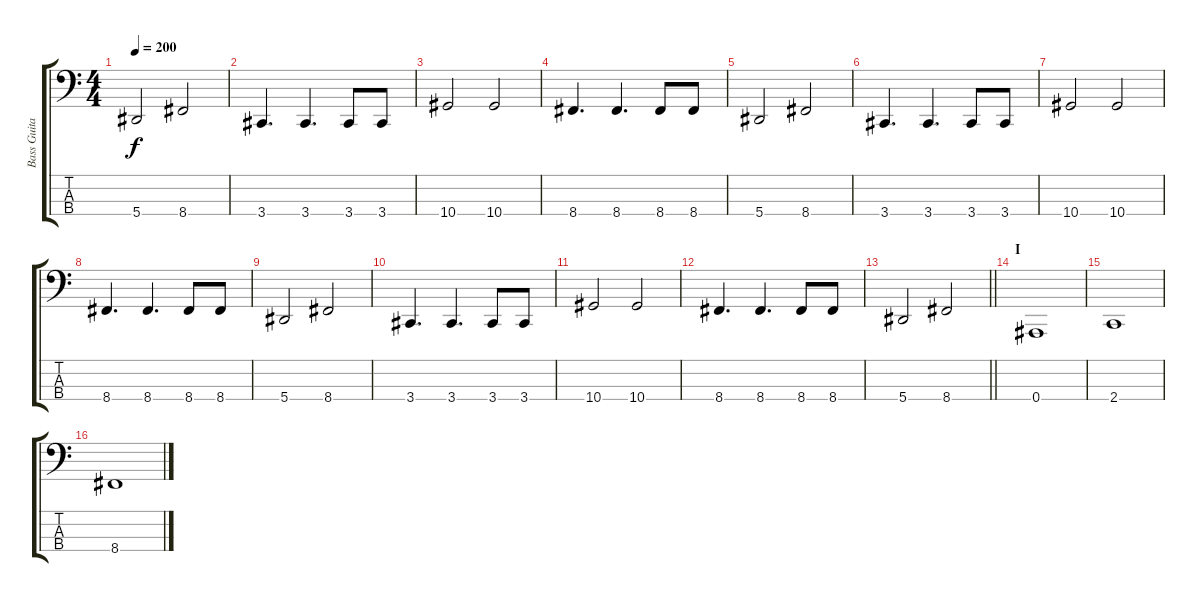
\track ("Bass Guitar: John Kis Gyevi" "Bass Guita") {instrument electricbasspick}
\staff {score tabs}
\tuning (Eb2 Bb1 F1 Bb0) {hide}
\ts (4 4)
\tempo 200
\clef f4
\ks c
5.4.2{dy f} 8.4.2 |
3.4.4{d} 3.4.4{d} 3.4.8 3.4.8 |
10.4.2 10.4.2 |
8.4.4{d} 8.4.4{d} 8.4.8 8.4.8 |
5.4.2 8.4.2 |
3.4.4{d} 3.4.4{d} 3.4.8 3.4.8 |
10.4.2 10.4.2 |
8.4.4{d} 8.4.4{d} 8.4.8 8.4.8 |
5.4.2 8.4.2 |
3.4.4{d} 3.4.4{d} 3.4.8 3.4.8 |
10.4.2 10.4.2 |
8.4.4{d} 8.4.4{d} 8.4.8 8.4.8 |
\barLineRight lightlight
5.4.2 8.4.2 |
\section ("" "I")
0.4.1 |
2.4.1 |
8.4.1
